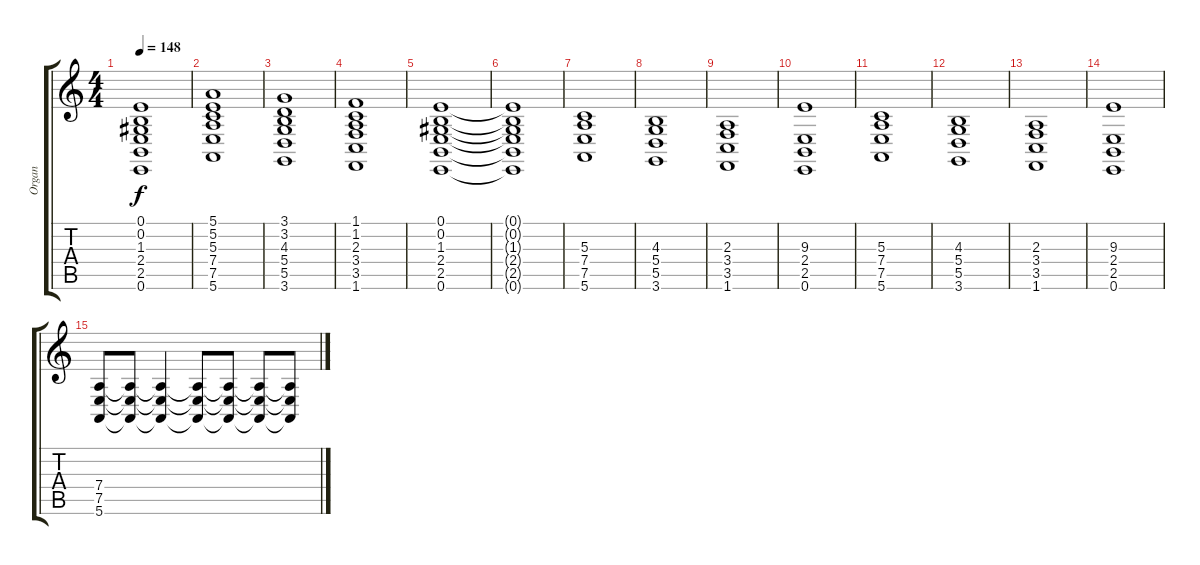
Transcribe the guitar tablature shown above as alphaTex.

\track ("Organ" "Organ") {instrument drawbarorgan}
\staff {score tabs}
\tuning (E4 B3 G3 D3 A2 E2) {hide}
\ts (4 4)
\tempo 148
\clef g2
\ks c
(0.1 0.2 1.3 2.4 2.5 0.6).1{dy f} |
(5.1 5.2 5.3 7.4 7.5 5.6).1 |
(3.1 3.2 4.3 5.4 5.5 3.6).1 |
(1.1 1.2 2.3 3.4 3.5 1.6).1 |
(0.1 0.2 1.3 2.4 2.5 0.6).1 |
(0.1{t} 0.2{t} 1.3{t} 2.4{t} 2.5{t} 0.6{t}).1 |
(5.3 7.4 7.5 5.6).1{volume 7} |
(4.3 5.4 5.5 3.6).1 |
(2.3 3.4 3.5 1.6).1 |
(9.3 2.4 2.5 0.6).1 |
(5.3 7.4 7.5 5.6).1 |
(4.3 5.4 5.5 3.6).1 |
(2.3 3.4 3.5 1.6).1 |
(9.3 2.4 2.5 0.6).1 |
(7.4 7.5 5.6).8 (7.4{t} 7.5{t} 5.6{t}).8 (7.4{t} 7.5{t} 5.6{t}).4 (7.4{t} 7.5{t} 5.6{t}).8{volume 6} (7.4{t} 7.5{t} 5.6{t}).8 (7.4{t} 7.5{t} 5.6{t}).8{volume 5} (7.4{t} 7.5{t} 5.6{t}).8
